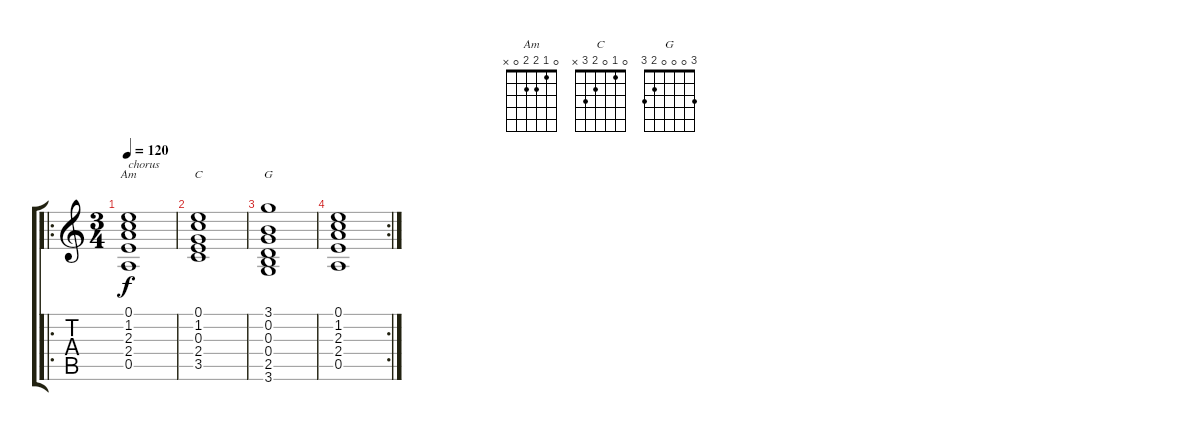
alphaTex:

\track "" {instrument acousticguitarsteel}
\staff {score tabs}
\tuning (E4 B3 G3 D3 A2 E2) {hide}
\chord ("Am" 0 1 2 2 0 x)
\chord ("C" 0 1 0 2 3 x)
\chord ("G" 3 0 0 0 2 3)
\ro
\ts (3 4)
\tempo 120
\clef g2
\ks c
(0.1 1.2 2.3 2.4 0.5).1{ch "Am" txt "chorus" dy f} |
(0.1 1.2 0.3 2.4 3.5).1{ch "C"} |
(3.1 0.2 0.3 0.4 2.5 3.6).1{ch "G"} |
\rc 2
(0.1 1.2 2.3 2.4 0.5).1
